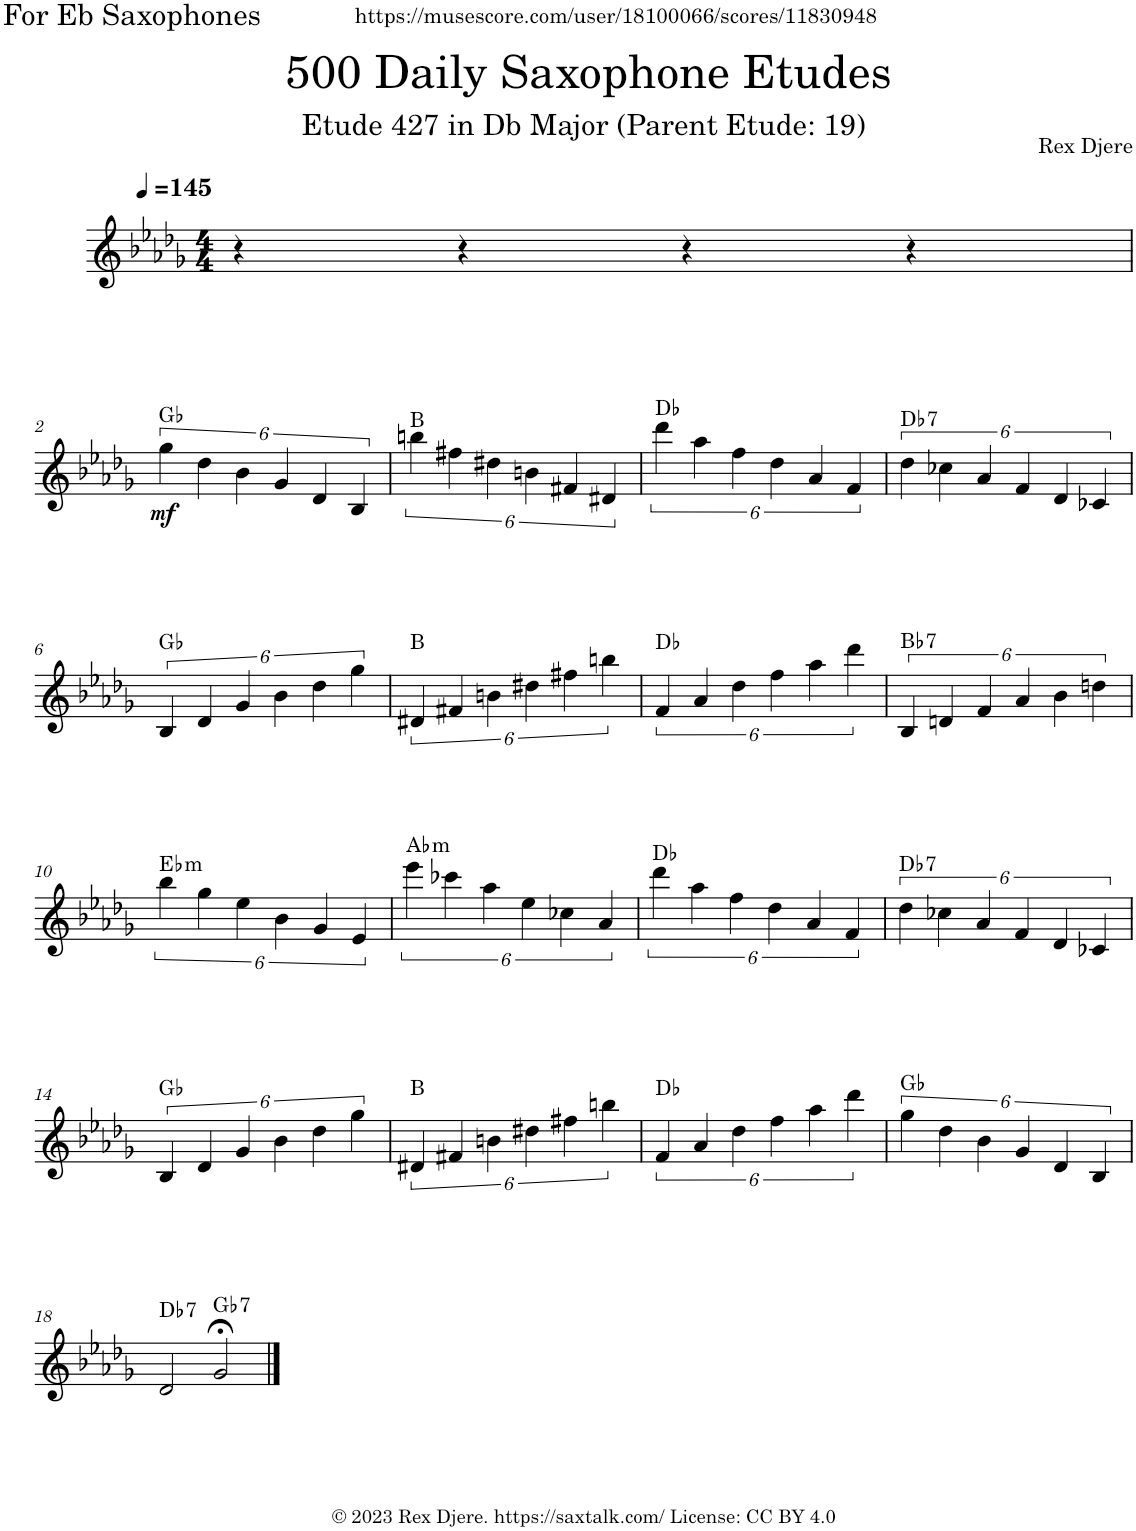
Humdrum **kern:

**kern	**dynam	**harte
*part1	*part1	*part1
*staff1	*staff1	*
*I"Alto Saxophone	*	*
*I'A. Sax.	*	*
*clefG2	*	*
*Trd5c9	*	*
*k[b-e-a-d-g-]	*	*
*M4/4	*	*
*MM145	*	*
=1	=1	=1
4r	.	.
4r	.	.
4r	.	.
4r	.	.
!!LO:LB:g=z
=2	=2	=2
!	!LO:DY:b	!
6gg-\	mf	Gb:maj
6dd-\	.	.
6b-\	.	.
6g-/	.	.
6d-/	.	.
6B-/	.	.
=3	=3	=3
6bbn\	.	B:maj
6ff#X\	.	.
6dd#X\	.	.
6bn\	.	.
6f#X/	.	.
6d#X/	.	.
=4	=4	=4
6ddd-\	.	Db:maj
6aa-\	.	.
6ff\	.	.
6dd-\	.	.
6a-/	.	.
6f/	.	.
=5	=5	=5
!	!	!LO:H:kt=7
6dd-\	.	Db:7
6cc-X\	.	.
6a-/	.	.
6f/	.	.
6d-/	.	.
6c-X/	.	.
!!LO:LB:g=z
=6	=6	=6
6B-/	.	Gb:maj
6d-/	.	.
6g-/	.	.
6b-\	.	.
6dd-\	.	.
6gg-\	.	.
=7	=7	=7
6d#X/	.	B:maj
6f#X/	.	.
6bn\	.	.
6dd#X\	.	.
6ff#X\	.	.
6bbn\	.	.
=8	=8	=8
6f/	.	Db:maj
6a-/	.	.
6dd-\	.	.
6ff\	.	.
6aa-\	.	.
6ddd-\	.	.
=9	=9	=9
!	!	!LO:H:kt=7
6B-/	.	Bb:7
6dn/	.	.
6f/	.	.
6a-/	.	.
6b-\	.	.
6ddn\	.	.
!!LO:LB:g=z
=10	=10	=10
!	!	!LO:H:kt=m
6bb-\	.	Eb:min
6gg-\	.	.
6ee-\	.	.
6b-\	.	.
6g-/	.	.
6e-/	.	.
=11	=11	=11
!	!	!LO:H:kt=m
6eee-\	.	Ab:min
6ccc-X\	.	.
6aa-\	.	.
6ee-\	.	.
6cc-X\	.	.
6a-/	.	.
=12	=12	=12
6ddd-\	.	Db:maj
6aa-\	.	.
6ff\	.	.
6dd-\	.	.
6a-/	.	.
6f/	.	.
=13	=13	=13
!	!	!LO:H:kt=7
6dd-\	.	Db:7
6cc-X\	.	.
6a-/	.	.
6f/	.	.
6d-/	.	.
6c-X/	.	.
!!LO:LB:g=z
=14	=14	=14
6B-/	.	Gb:maj
6d-/	.	.
6g-/	.	.
6b-\	.	.
6dd-\	.	.
6gg-\	.	.
=15	=15	=15
6d#X/	.	B:maj
6f#X/	.	.
6bn\	.	.
6dd#X\	.	.
6ff#X\	.	.
6bbn\	.	.
=16	=16	=16
6f/	.	Db:maj
6a-/	.	.
6dd-\	.	.
6ff\	.	.
6aa-\	.	.
6ddd-\	.	.
=17	=17	=17
6gg-\	.	Gb:maj
6dd-\	.	.
6b-\	.	.
6g-/	.	.
6d-/	.	.
6B-/	.	.
!!LO:LB:g=z
=18	=18	=18
!	!	!LO:H:kt=7
2d-/	.	Db:7
!	!	!LO:H:kt=7
2g-;</	.	Gb:7
==	==	==
*-	*-	*-
